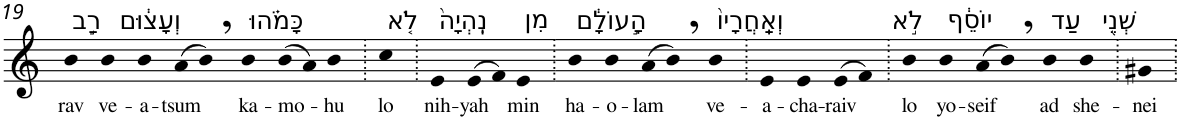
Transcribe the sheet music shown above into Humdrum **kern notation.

**kern	**text
*part1	*part1
*staff1	*staff1
*I"Piano	*
*I'Pno	*
!!LO:PB:g=z
*clefG2	*
*k[]	*
=19	=19
!LO:TX:a:t=רַ֣ב	!
!	!LO:LY:b
4b	rav
!LO:TX:a:t=וְעָצ֔וּם	!
!	!LO:LY:b
4b	ve-
!	!LO:LY:b
4b	-a-
!	!LO:LY:b
(>8a	-tsum
8b,)	.
!LO:TX:a:t=כָּמֹ֗הוּ	!
!	!LO:LY:b
4b	ka-
!	!LO:LY:b
(>8b	-mo-
8a)	.
!	!LO:LY:b
4b	-hu
=20.	=20.
!LO:TX:a:t=לֹ֤א	!
!	!LO:LY:b
4cc	lo
=21.	=21.
!LO:TX:a:t=נִֽהְיָה֙	!
!	!LO:LY:b
4e	nih-
!	!LO:LY:b
(>8e	-yah
8f)	.
!LO:TX:a:t=מִן	!
!	!LO:LY:b
4e	min
=22.	=22.
!LO:TX:a:t=הָ֣עוֹלָ֔ם	!
!	!LO:LY:b
4b	ha-
!	!LO:LY:b
4b	-o-
!	!LO:LY:b
(>8a	-lam
8b,)	.
!LO:TX:a:t=וְאַֽחֲרָיו֙	!
!	!LO:LY:b
4b	ve-
=23.	=23.
!	!LO:LY:b
4e	-a-
!	!LO:LY:b
4e	-cha-
!	!LO:LY:b
(>8e	-raiv
8f)	.
=24.	=24.
!LO:TX:a:t=לֹ֣א	!
!	!LO:LY:b
4b	lo
!LO:TX:a:t=יוֹסֵ֔ף	!
!	!LO:LY:b
4b	yo-
!	!LO:LY:b
(>8a	-seif
8b,)	.
!LO:TX:a:t=עַד	!
!	!LO:LY:b
4b	ad
!LO:TX:a:t=שְׁנֵ֖י	!
!	!LO:LY:b
4b	she-
=25.	=25.
!	!LO:LY:b
4g#X	-nei
=.	=.
*-	*-
